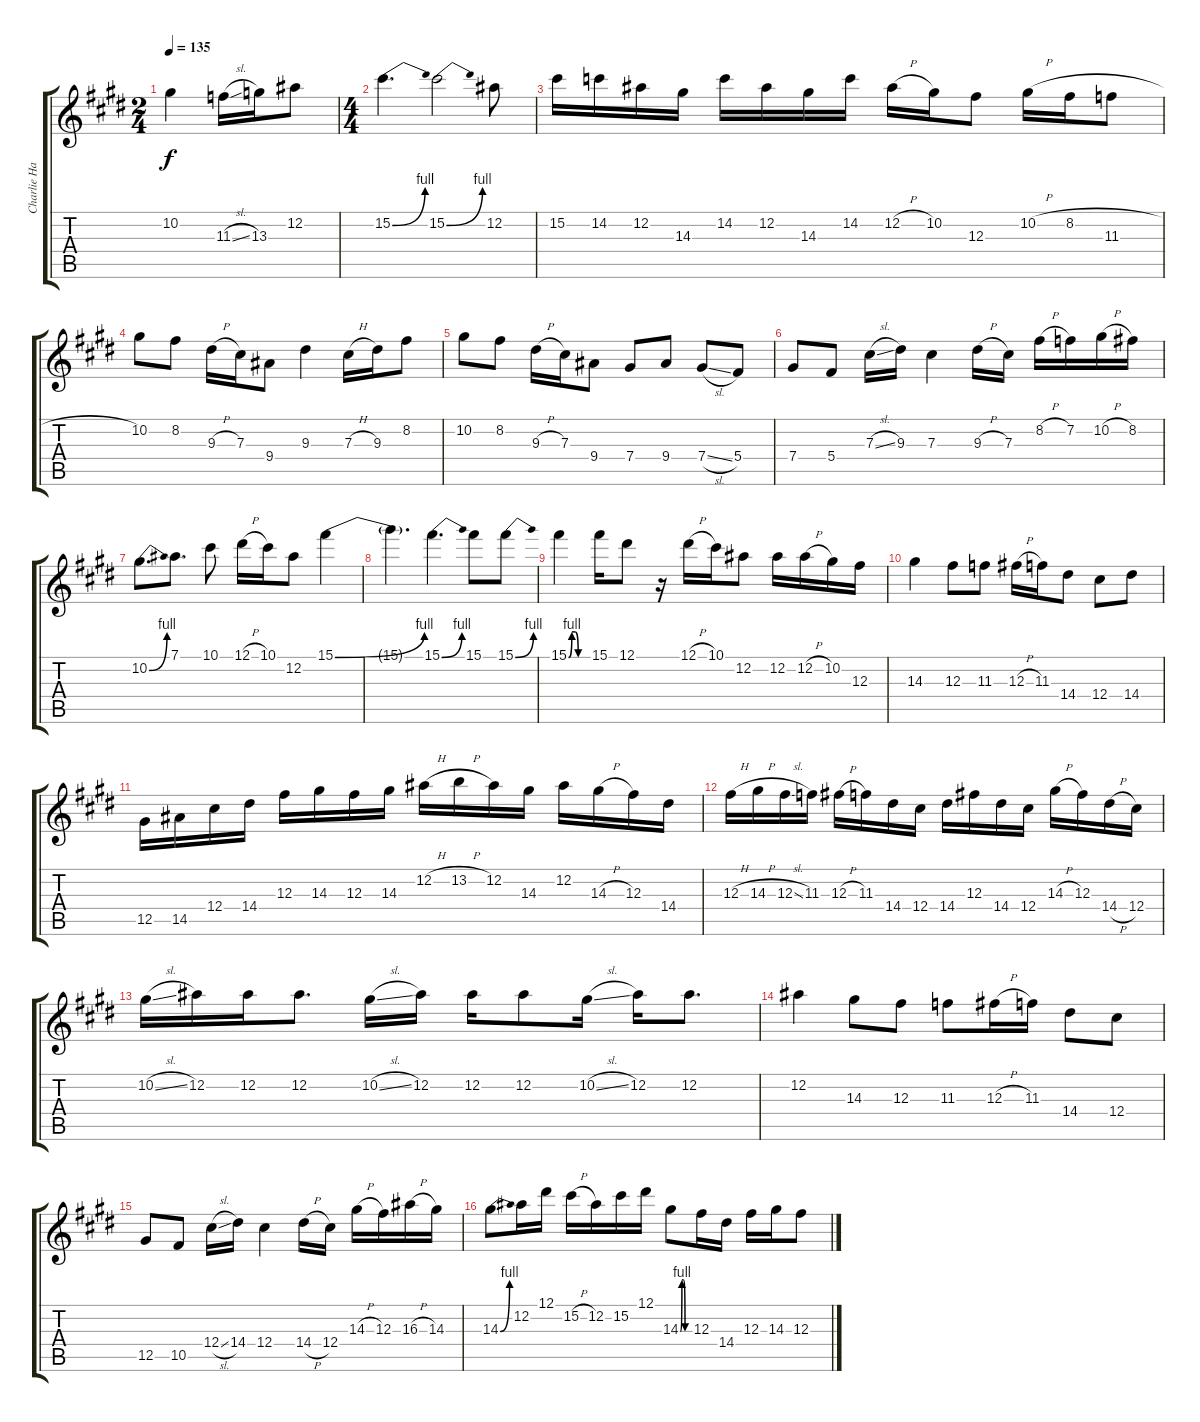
\track ("Charlie Hargrett Guitar II" "Charlie Ha") {instrument overdrivenguitar}
\staff {score tabs}
\tuning (Eb4 Bb3 Gb3 Db3 Ab2 Eb2) {hide}
\ts (2 4)
\tempo 135
\clef g2
\ks e
10.2{t}.4{dy f} 11.3{sl}.16 13.3.16 12.2.8 |
\ts (4 4)
15.2{be (bend 0 0 60 4)}.4{d} 15.2{be (bend 0 0 60 4)}.2 12.2.8 |
15.2.16 14.2.16 12.2.16 14.3.16 14.2.16 12.2.16 14.3.16 14.2.16 12.2{h}.16 10.2.16 12.3.8 10.2{h}.16 8.2{h}.16 11.3.8 |
10.2.8 8.2.8 9.3{h}.16 7.3.16 9.4.8 9.3.4 7.3{h}.16 9.3.16 8.2.8 |
10.2.8 8.2.8 9.3{h}.16 7.3.16 9.4.8 7.4.8 9.4.8 7.4{sl}.8 5.4.8 |
7.4.8 5.4.8 7.3{sl}.16 9.3.16 7.3.4 9.3{h}.16 7.3.16 8.2{h}.16 7.2.16 10.2{h}.16 8.2.16 |
10.2{be (bend 0 0 60 4)}.8{d} 7.1.8{d} 10.1.8 12.1{h}.16 10.1.16 12.2.8 15.1{be (bend 0 0 60 4)}.4 |
15.1{t}.4{d} 15.1{be (bend 0 0 60 4)}.4{d} 15.1.8 15.1{be (bend 0 0 60 4)}.8 |
15.1{be (custom 0 0 10 4 20 4 30 0 60 0)}.4 15.1.16 12.1.8 r.16 12.1{h}.16 10.1.16 12.2.8 12.2.16 12.2{h}.16 10.2.16 12.3.16 |
14.3.4 12.3.8 11.3.8 12.3{h}.16 11.3.16 14.4.8 12.4.8 14.4.8 |
12.5.16 14.5.16 12.4.16 14.4.16 12.3.16 14.3.16 12.3.16 14.3.16 12.2{h}.16 13.2{h}.16 12.2.16 14.3.16 12.2.16 14.3{h}.16 12.3.16 14.4.16 |
12.3{h}.16 14.3{h}.16 12.3{sl}.16 11.3.16 12.3{h}.16 11.3.16 14.4.16 12.4.16 14.4.16 12.3.16 14.4.16 12.4.16 14.3{h}.16 12.3.16 14.4{h}.16 12.4.16 |
10.2{sl}.16 12.2.16 12.2.16 12.2.8{d} 10.2{sl}.16 12.2.16 12.2.16 12.2.8 10.2{sl}.16 12.2.16 12.2.8{d} |
12.2.4 14.3.8 12.3.8 11.3.8 12.3{h}.16 11.3.16 14.4.8 12.4.8 |
12.5.8 10.5.8 12.4{sl}.16 14.4.16 12.4.4 14.4{h}.16 12.4.16 14.3{h}.16 12.3.16 16.3{h}.16 14.3.16 |
14.3{be (bend 0 0 60 4)}.8 12.2.16 12.1.16 15.2{h}.16 12.2.16 15.2.16 12.1.16 14.3{be (custom 0 0 10 4 20 4 30 0 60 0)}.8 12.3.16 14.4.16 12.3.16 14.3.16 12.3.8
